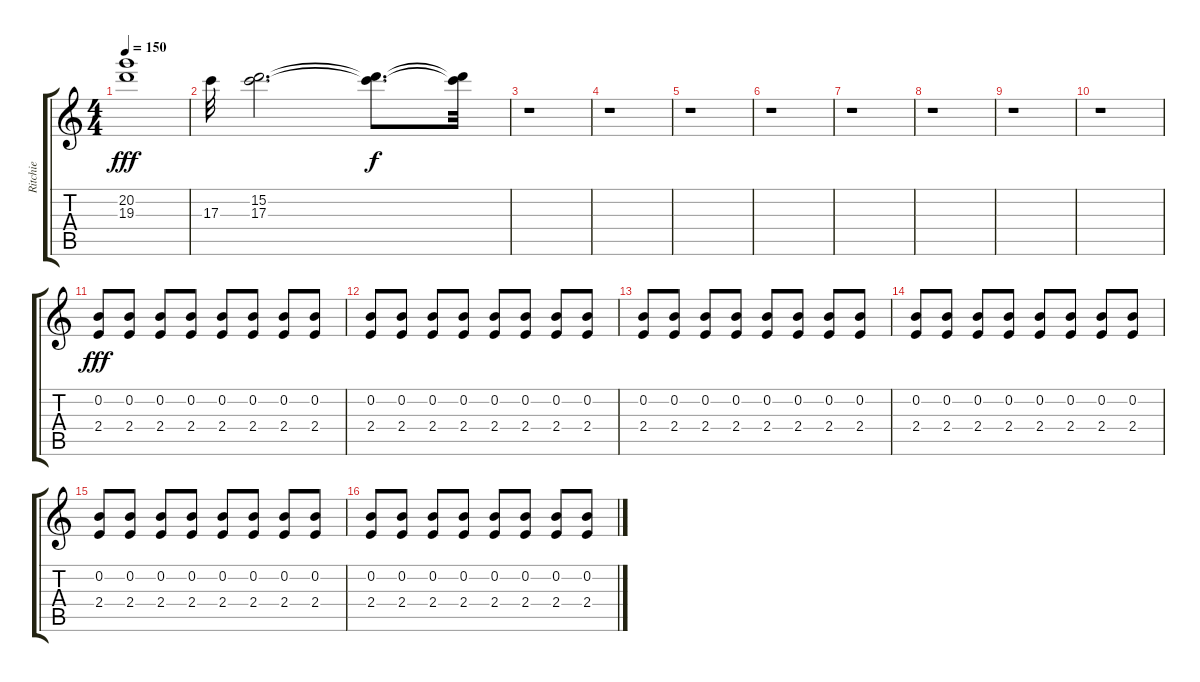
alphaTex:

\track ("Ritchie" "Ritchie") {instrument distortionguitar}
\staff {score tabs}
\tuning (E4 B3 G3 D3 A2 E2) {hide}
\ts (4 4)
\tempo 150
\clef g2
\ks c
(20.2 19.3).1{dy fff} |
17.3.32 (15.2 17.3).2{d} (15.2{t} 17.3{t}).8{d dy f} (15.2{t} 17.3{t}).32 |
r.1 |
r.1 |
r.1 |
r.1 |
r.1 |
r.1 |
r.1 |
r.1 |
(0.2 2.4).8{dy fff} (0.2 2.4).8 (0.2 2.4).8 (0.2 2.4).8 (0.2 2.4).8 (0.2 2.4).8 (0.2 2.4).8 (0.2 2.4).8 |
(0.2 2.4).8 (0.2 2.4).8 (0.2 2.4).8 (0.2 2.4).8 (0.2 2.4).8 (0.2 2.4).8 (0.2 2.4).8 (0.2 2.4).8 |
(0.2 2.4).8 (0.2 2.4).8 (0.2 2.4).8 (0.2 2.4).8 (0.2 2.4).8 (0.2 2.4).8 (0.2 2.4).8 (0.2 2.4).8 |
(0.2 2.4).8 (0.2 2.4).8 (0.2 2.4).8 (0.2 2.4).8 (0.2 2.4).8 (0.2 2.4).8 (0.2 2.4).8 (0.2 2.4).8 |
(0.2 2.4).8 (0.2 2.4).8 (0.2 2.4).8 (0.2 2.4).8 (0.2 2.4).8 (0.2 2.4).8 (0.2 2.4).8 (0.2 2.4).8 |
(0.2 2.4).8 (0.2 2.4).8 (0.2 2.4).8 (0.2 2.4).8 (0.2 2.4).8 (0.2 2.4).8 (0.2 2.4).8 (0.2 2.4).8
